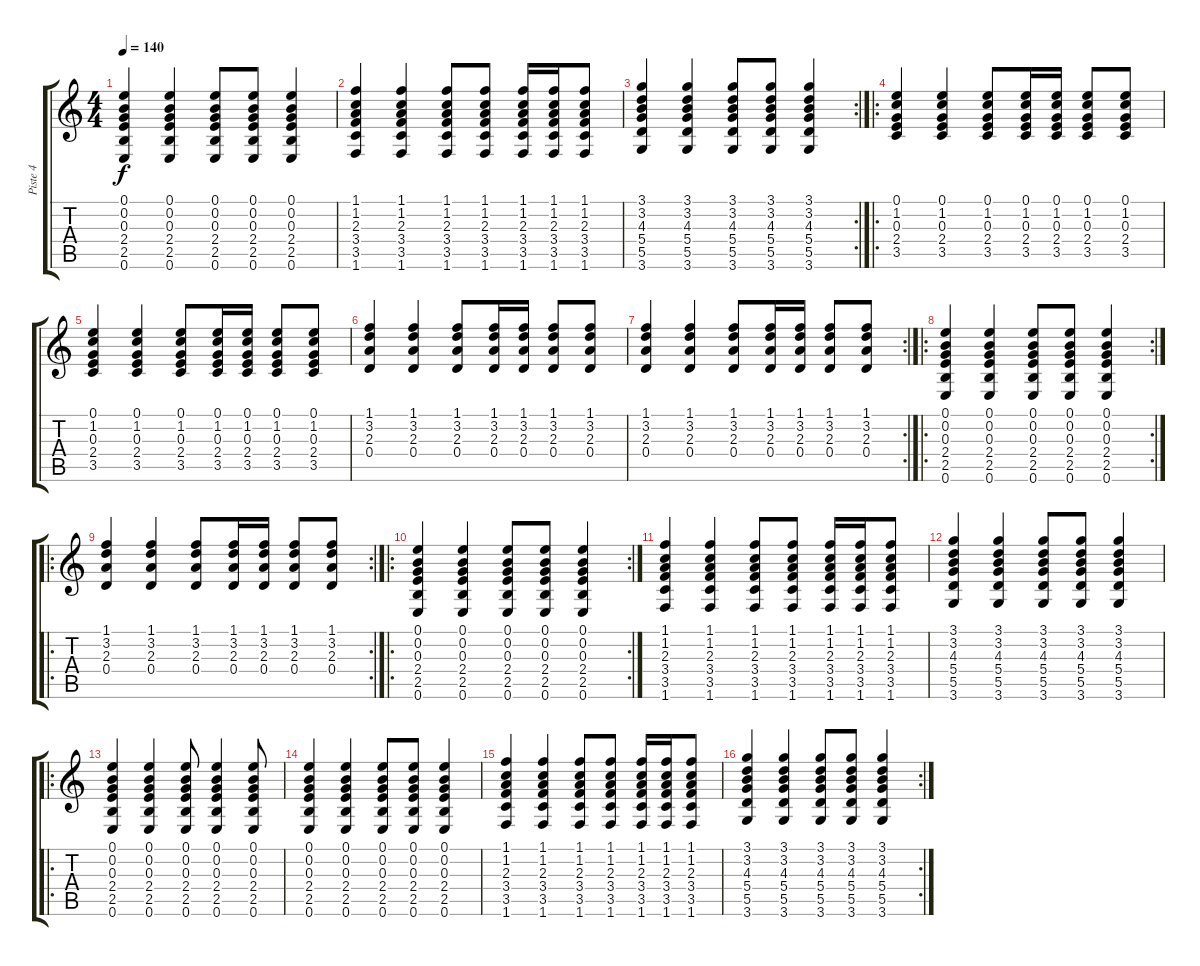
\track ("Piste 4" "Piste 4") {instrument acousticguitarnylon}
\staff {score tabs}
\tuning (E4 B3 G3 D3 A2 E2) {hide}
\ts (4 4)
\tempo 140
\clef g2
\ks c
(0.1 0.2 0.3 2.4 2.5 0.6).4{dy f} (0.1 0.2 0.3 2.4 2.5 0.6).4 (0.1 0.2 0.3 2.4 2.5 0.6).8 (0.1 0.2 0.3 2.4 2.5 0.6).8 (0.1 0.2 0.3 2.4 2.5 0.6).4 |
(1.1 1.2 2.3 3.4 3.5 1.6).4 (1.1 1.2 2.3 3.4 3.5 1.6).4 (1.1 1.2 2.3 3.4 3.5 1.6).8 (1.1 1.2 2.3 3.4 3.5 1.6).8 (1.1 1.2 2.3 3.4 3.5 1.6).16 (1.1 1.2 2.3 3.4 3.5 1.6).16 (1.1 1.2 2.3 3.4 3.5 1.6).8 |
\rc 2
(3.1 3.2 4.3 5.4 5.5 3.6).4 (3.1 3.2 4.3 5.4 5.5 3.6).4 (3.1 3.2 4.3 5.4 5.5 3.6).8 (3.1 3.2 4.3 5.4 5.5 3.6).8 (3.1 3.2 4.3 5.4 5.5 3.6).4 |
\ro
(0.1 1.2 0.3 2.4 3.5).4 (0.1 1.2 0.3 2.4 3.5).4 (0.1 1.2 0.3 2.4 3.5).8 (0.1 1.2 0.3 2.4 3.5).16 (0.1 1.2 0.3 2.4 3.5).16 (0.1 1.2 0.3 2.4 3.5).8 (0.1 1.2 0.3 2.4 3.5).8 |
(0.1 1.2 0.3 2.4 3.5).4 (0.1 1.2 0.3 2.4 3.5).4 (0.1 1.2 0.3 2.4 3.5).8 (0.1 1.2 0.3 2.4 3.5).16 (0.1 1.2 0.3 2.4 3.5).16 (0.1 1.2 0.3 2.4 3.5).8 (0.1 1.2 0.3 2.4 3.5).8 |
(1.1 3.2 2.3 0.4).4 (1.1 3.2 2.3 0.4).4 (1.1 3.2 2.3 0.4).8 (1.1 3.2 2.3 0.4).16 (1.1 3.2 2.3 0.4).16 (1.1 3.2 2.3 0.4).8 (1.1 3.2 2.3 0.4).8 |
\rc 2
(1.1 3.2 2.3 0.4).4 (1.1 3.2 2.3 0.4).4 (1.1 3.2 2.3 0.4).8 (1.1 3.2 2.3 0.4).16 (1.1 3.2 2.3 0.4).16 (1.1 3.2 2.3 0.4).8 (1.1 3.2 2.3 0.4).8 |
\ro
\rc 2
(0.1 0.2 0.3 2.4 2.5 0.6).4 (0.1 0.2 0.3 2.4 2.5 0.6).4 (0.1 0.2 0.3 2.4 2.5 0.6).8 (0.1 0.2 0.3 2.4 2.5 0.6).8 (0.1 0.2 0.3 2.4 2.5 0.6).4 |
\ro
\rc 2
(1.1 3.2 2.3 0.4).4 (1.1 3.2 2.3 0.4).4 (1.1 3.2 2.3 0.4).8 (1.1 3.2 2.3 0.4).16 (1.1 3.2 2.3 0.4).16 (1.1 3.2 2.3 0.4).8 (1.1 3.2 2.3 0.4).8 |
\ro
\rc 2
(0.1 0.2 0.3 2.4 2.5 0.6).4 (0.1 0.2 0.3 2.4 2.5 0.6).4 (0.1 0.2 0.3 2.4 2.5 0.6).8 (0.1 0.2 0.3 2.4 2.5 0.6).8 (0.1 0.2 0.3 2.4 2.5 0.6).4 |
(1.1 1.2 2.3 3.4 3.5 1.6).4 (1.1 1.2 2.3 3.4 3.5 1.6).4 (1.1 1.2 2.3 3.4 3.5 1.6).8 (1.1 1.2 2.3 3.4 3.5 1.6).8 (1.1 1.2 2.3 3.4 3.5 1.6).16 (1.1 1.2 2.3 3.4 3.5 1.6).16 (1.1 1.2 2.3 3.4 3.5 1.6).8 |
(3.1 3.2 4.3 5.4 5.5 3.6).4 (3.1 3.2 4.3 5.4 5.5 3.6).4 (3.1 3.2 4.3 5.4 5.5 3.6).8 (3.1 3.2 4.3 5.4 5.5 3.6).8 (3.1 3.2 4.3 5.4 5.5 3.6).4 |
\ro
(0.1 0.2 0.3 2.4 2.5 0.6).4 (0.1 0.2 0.3 2.4 2.5 0.6).4 (0.1 0.2 0.3 2.4 2.5 0.6).8 (0.1 0.2 0.3 2.4 2.5 0.6).4 (0.1 0.2 0.3 2.4 2.5 0.6).8 |
(0.1 0.2 0.3 2.4 2.5 0.6).4 (0.1 0.2 0.3 2.4 2.5 0.6).4 (0.1 0.2 0.3 2.4 2.5 0.6).8 (0.1 0.2 0.3 2.4 2.5 0.6).8 (0.1 0.2 0.3 2.4 2.5 0.6).4 |
(1.1 1.2 2.3 3.4 3.5 1.6).4 (1.1 1.2 2.3 3.4 3.5 1.6).4 (1.1 1.2 2.3 3.4 3.5 1.6).8 (1.1 1.2 2.3 3.4 3.5 1.6).8 (1.1 1.2 2.3 3.4 3.5 1.6).16 (1.1 1.2 2.3 3.4 3.5 1.6).16 (1.1 1.2 2.3 3.4 3.5 1.6).8 |
\rc 2
(3.1 3.2 4.3 5.4 5.5 3.6).4 (3.1 3.2 4.3 5.4 5.5 3.6).4 (3.1 3.2 4.3 5.4 5.5 3.6).8 (3.1 3.2 4.3 5.4 5.5 3.6).8 (3.1 3.2 4.3 5.4 5.5 3.6).4
